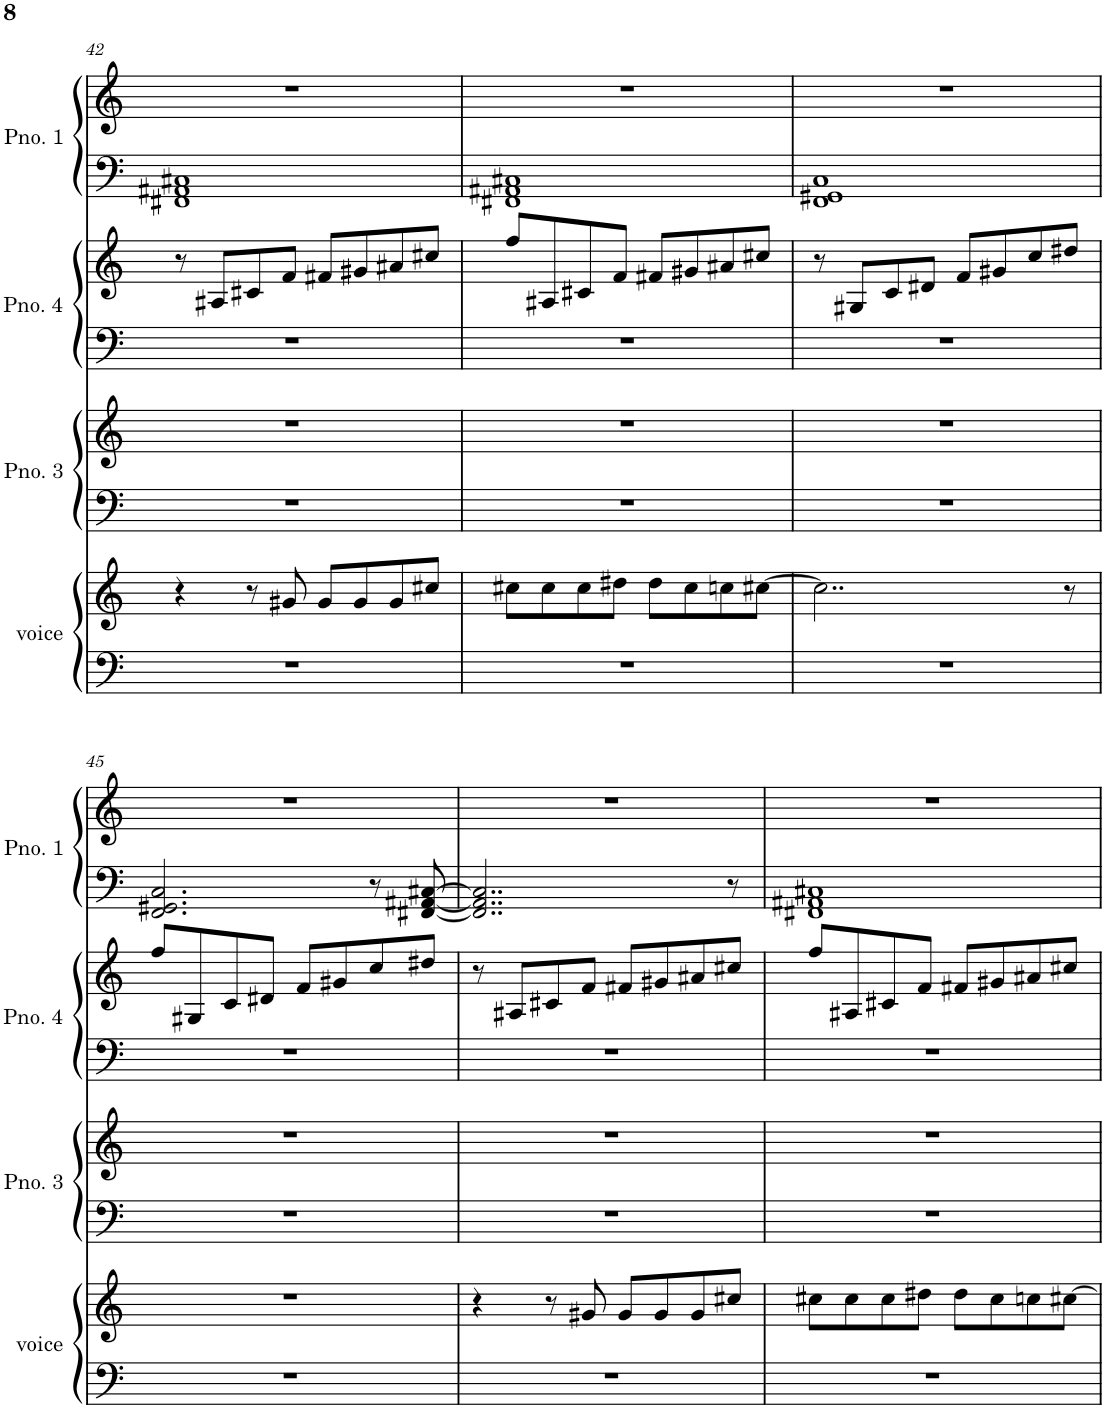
**kern	**kern	**kern	**kern	**kern	**kern	**kern	**kern
*part4	*part4	*part3	*part3	*part2	*part2	*part1	*part1
*staff8	*staff7	*staff6	*staff5	*staff4	*staff3	*staff2	*staff1
*I"voice	*	*I"Piano 3	*	*I"Piano 4	*	*I"Piano 1	*
*I'voice	*	*I'Pno. 3	*	*I'Pno. 4	*	*I'Pno. 1	*
!!LO:PB:g=z
*clefF4	*clefG2	*clefF4	*clefG2	*clefF4	*clefG2	*clefF4	*clefG2
*k[]	*k[]	*k[]	*k[]	*k[]	*k[]	*k[]	*k[]
*M4/4	*M4/4	*M4/4	*M4/4	*M4/4	*M4/4	*M4/4	*M4/4
=42	=42	=42	=42	=42	=42	=42	=42
1r	4r	1r	1r	1r	8r	1FF#X 1AA#X 1C#X	1r
.	.	.	.	.	8A#X/L	.	.
.	8r	.	.	.	8c#X/	.	.
.	8g#X/	.	.	.	8f/J	.	.
.	8g#/L	.	.	.	8f#X/L	.	.
.	8g#/	.	.	.	8g#X/	.	.
.	8g#/	.	.	.	8a#X/	.	.
.	8cc#X/J	.	.	.	8cc#X/J	.	.
=43	=43	=43	=43	=43	=43	=43	=43
1r	8cc#X\L	1r	1r	1r	8ff/L	1FF#X 1AA#X 1C#X	1r
.	8cc#\	.	.	.	8A#X/	.	.
.	8cc#\	.	.	.	8c#X/	.	.
.	8dd#X\J	.	.	.	8f/J	.	.
.	8dd#\L	.	.	.	8f#X/L	.	.
.	8cc#\	.	.	.	8g#X/	.	.
.	8ccn\	.	.	.	8a#X/	.	.
.	[8cc#X\J	.	.	.	8cc#X/J	.	.
=44	=44	=44	=44	=44	=44	=44	=44
1r	2..cc#\]	1r	1r	1r	8r	1FF 1GG#X 1C	1r
.	.	.	.	.	8G#X/L	.	.
.	.	.	.	.	8c/	.	.
.	.	.	.	.	8d#X/J	.	.
.	.	.	.	.	8f/L	.	.
.	.	.	.	.	8g#X/	.	.
.	.	.	.	.	8cc/	.	.
.	8r	.	.	.	8dd#X/J	.	.
!!LO:LB:g=z
=45	=45	=45	=45	=45	=45	=45	=45
1r	1r	1r	1r	1r	8ff/L	2.FF/ 2.GG#X/ 2.C/	1r
.	.	.	.	.	8G#X/	.	.
.	.	.	.	.	8c/	.	.
.	.	.	.	.	8d#X/J	.	.
.	.	.	.	.	8f/L	.	.
.	.	.	.	.	8g#X/	.	.
.	.	.	.	.	8cc/	8r	.
.	.	.	.	.	8dd#X/J	[8FF#X/ [8AA#X/ [8C#X/	.
=46	=46	=46	=46	=46	=46	=46	=46
1r	4r	1r	1r	1r	8r	2..FF#/] 2..AA#/] 2..C#/]	1r
.	.	.	.	.	8A#X/L	.	.
.	8r	.	.	.	8c#X/	.	.
.	8g#X/	.	.	.	8f/J	.	.
.	8g#/L	.	.	.	8f#X/L	.	.
.	8g#/	.	.	.	8g#X/	.	.
.	8g#/	.	.	.	8a#X/	.	.
.	8cc#X/J	.	.	.	8cc#X/J	8r	.
=47	=47	=47	=47	=47	=47	=47	=47
1r	8cc#X\L	1r	1r	1r	8ff/L	1FF#X 1AA#X 1C#X	1r
.	8cc#\	.	.	.	8A#X/	.	.
.	8cc#\	.	.	.	8c#X/	.	.
.	8dd#X\J	.	.	.	8f/J	.	.
.	8dd#\L	.	.	.	8f#X/L	.	.
.	8cc#\	.	.	.	8g#X/	.	.
.	8ccn\	.	.	.	8a#X/	.	.
.	[8cc#X\J	.	.	.	8cc#X/J	.	.
=	=	=	=	=	=	=	=
*-	*-	*-	*-	*-	*-	*-	*-
